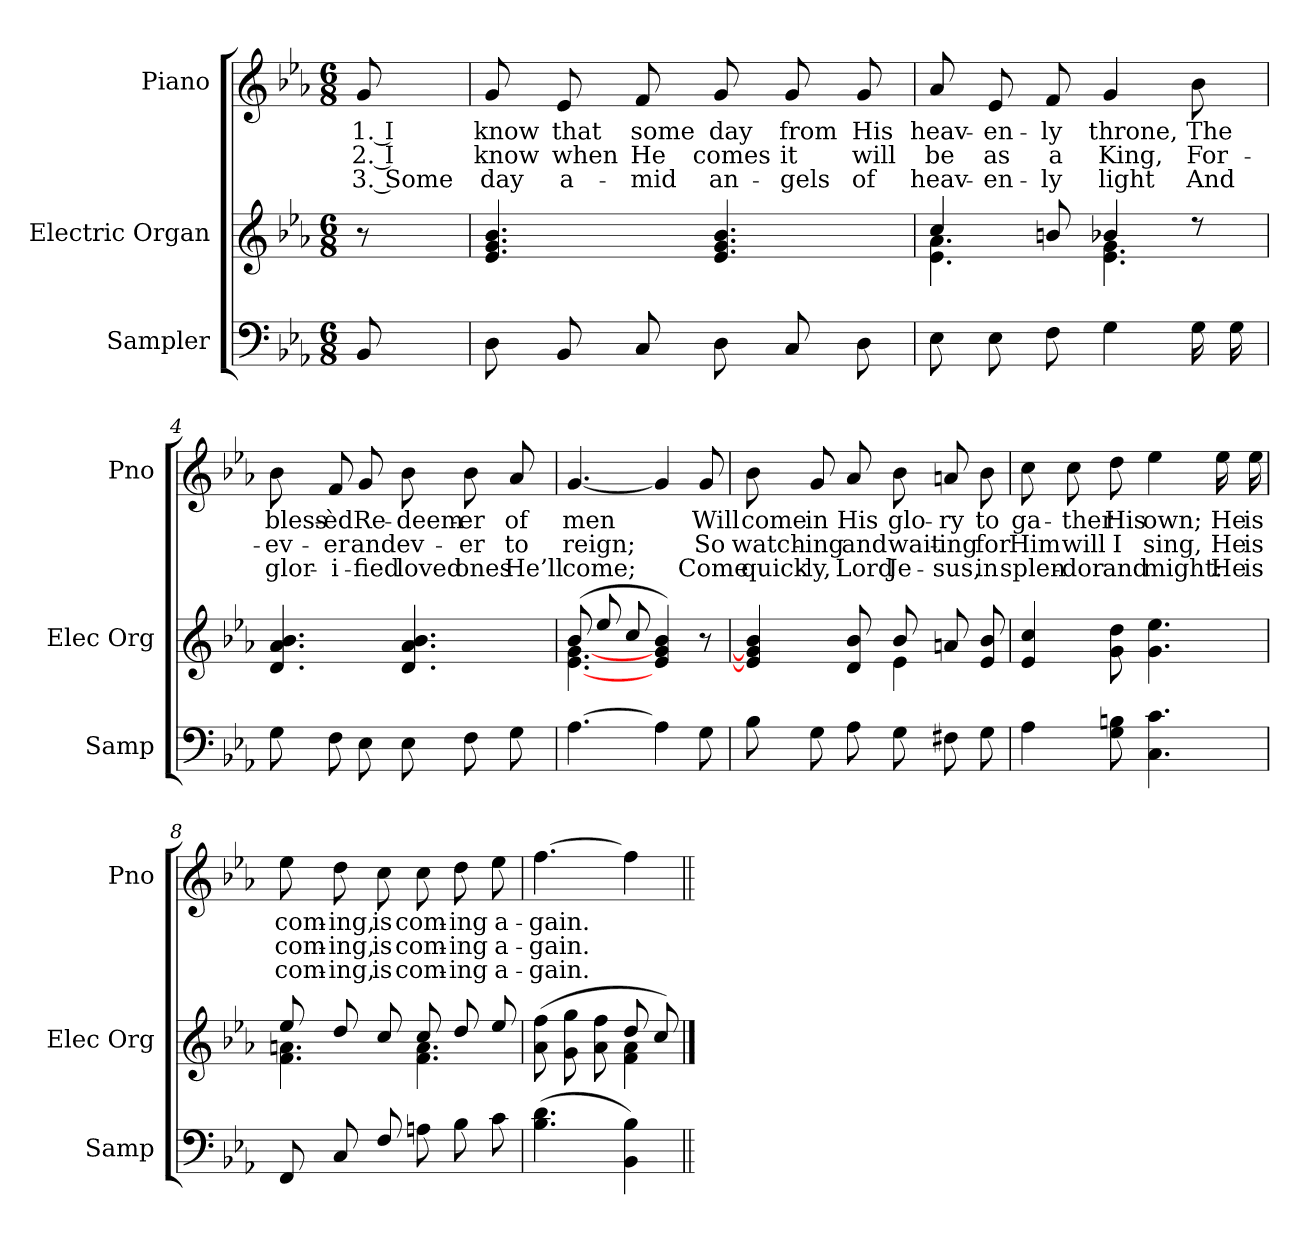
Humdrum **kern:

**kern	**kern	**kern	**text	**text	**text
*part3	*part2	*part1	*part1	*part1	*part1
*staff3	*staff2	*staff1	*staff1	*staff1	*staff1
*I"Sampler	*I"Electric Organ	*I"Piano	*	*	*
*I'Samp	*I'Elec Org	*I'Pno	*	*	*
*clefF4	*clefG2	*clefG2	*	*	*
*k[b-e-a-]	*k[b-e-a-]	*k[b-e-a-]	*	*	*
*E-:	*E-:	*E-:	*	*	*
*M6/8	*M6/8	*M6/8	*	*	*
=1	=1	=1	=1	=1	=1
8BB-	8r	8g	1. I	2. I	3. Some
=2	=2	=2	=2	=2	=2
8D	4.e- 4.g 4.b-	8g	know	know	day
8BB-	.	8e-	that	when	a-
8C	.	8f	some	He	-mid
8D	4.e- 4.g 4.b-	8g	day	comes	an-
8C	.	8g	from	it	-gels
8D	.	8g	His	will	of
=3	=3	=3	=3	=3	=3
*	*^	*	*	*	*
8E-	4cc/	4.e- 4.a-	8a-	heav-	be	heav-
8E-	.	.	8e-	-en-	as	-en-
8F	8bn/	.	8f	-ly	a	-ly
4G	4b-X/	4.e- 4.g	4g	throne,	King,	light
16G	8r	.	8b-	The	For-	And
16G	.	.	.	.	.	.
*	*v	*v	*	*	*	*
=4	=4	=4	=4	=4	=4
8G	4.d 4.a- 4.b-	8b-	bless-	-ev-	glor-
8F	.	8f	-èd	-er	-i-
8E-	.	8g	Re-	and	-fied
8E-	4.d 4.a- 4.b-	8b-	-deem-	ev-	loved
8F	.	8b-	-er	-er	ones
8G	.	8a-	of	to	He’ll
=5	=5	=5	=5	=5	=5
*	*^	*	*	*	*
[4.A-	(8b-/	[4.e- [4.g	[4.g	men	reign;	come;
.	8ee-/	.	.	.	.	.
.	8cc/	.	.	.	.	.
4A-]	4e- 4g 4b-)	4.ryy	4g]	.	.	.
8G	8r	.	8g	Will	So	Come
=6	=6	=6	=6	=6	=6	=6
8B-\	4e-] 4g] 4b-	4.ryy	8b-	come	watch-	quick-
8G\	.	.	8g	in	-ing	-ly,
8A-\	8d 8b-	.	8a-	His	and	Lord
8G\	8b-/	4e-	8b-	glo-	wait-	Je-
8F#X\	8an/	.	8an	-ry	-ing	-sus,
8G\	8e-/ 8b-/	8ryy	8b-	to	for	in
*	*v	*v	*	*	*	*
=7	=7	=7	=7	=7	=7
4A-	4e- 4cc	8cc	ga-	Him	splen-
.	.	8cc	-ther	will	-dor
8G 8Bn	8g 8dd	8dd	His	I	and
4.C 4.c	4.g 4.ee-	4ee-	own;	sing,	might:
.	.	16ee-	He	He	He
.	.	16ee-	is	is	is
=8	=8	=8	=8	=8	=8
*	*^	*	*	*	*
8FF/	8ee-/	4.f 4.an	8ee-	com-	com-	com-
8C/	8dd/	.	8dd	-ing,	-ing,	-ing,
8F/	8cc/	.	8cc	is	is	is
8An\	8cc/	4.f 4.a	8cc	com-	com-	com-
8B-\	8dd/	.	8dd	-ing	-ing	-ing
8c\	8ee-/	.	8ee-	a-	a-	a-
=9	=9	=9	=9	=9	=9	=9
(4.B- 4.d	(8a-\ 8ff\	4.ryy	[4.ff	-gain.	-gain.	-gain.
.	8g\ 8gg\	.	.	.	.	.
.	8a-\ 8ff\	.	.	.	.	.
4BB- 4B-)	8dd/	4f 4a-	4ff]	.	.	.
.	8cc/)	.	.	.	.	.
*	*v	*v	*	*	*	*
=||	==	=||	=||	=||	=||
*-	*-	*-	*-	*-	*-
